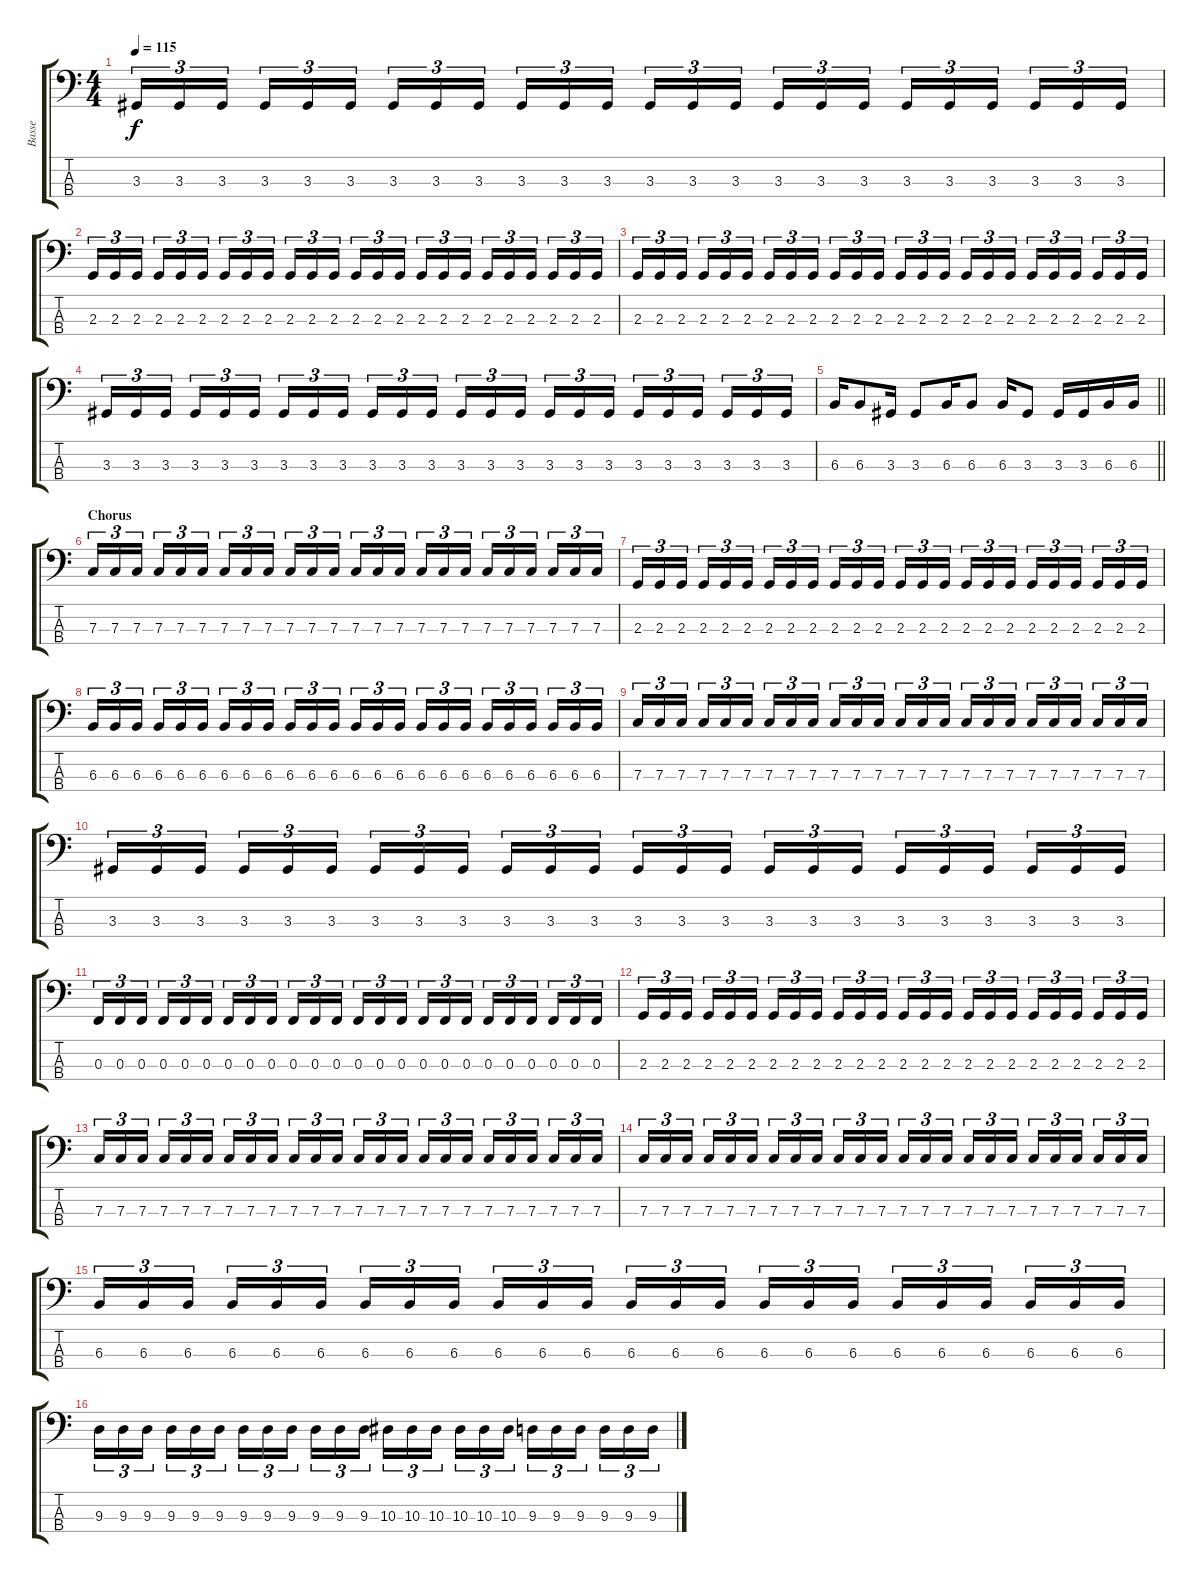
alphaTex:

\track ("Basse" "Basse") {instrument electricbassfinger}
\staff {score tabs}
\tuning (Eb2 Bb1 F1 C1) {hide}
\ts (4 4)
\tempo 115
\clef f4
\ks c
3.3.16{tu (3 2) dy f} 3.3.16{tu (3 2)} 3.3.16{tu (3 2) beam splitsecondary} 3.3.16{tu (3 2)} 3.3.16{tu (3 2)} 3.3.16{tu (3 2)} 3.3.16{tu (3 2)} 3.3.16{tu (3 2)} 3.3.16{tu (3 2) beam splitsecondary} 3.3.16{tu (3 2)} 3.3.16{tu (3 2)} 3.3.16{tu (3 2)} 3.3.16{tu (3 2)} 3.3.16{tu (3 2)} 3.3.16{tu (3 2) beam splitsecondary} 3.3.16{tu (3 2)} 3.3.16{tu (3 2)} 3.3.16{tu (3 2)} 3.3.16{tu (3 2)} 3.3.16{tu (3 2)} 3.3.16{tu (3 2) beam splitsecondary} 3.3.16{tu (3 2)} 3.3.16{tu (3 2)} 3.3.16{tu (3 2)} |
2.3.16{tu (3 2)} 2.3.16{tu (3 2)} 2.3.16{tu (3 2) beam splitsecondary} 2.3.16{tu (3 2)} 2.3.16{tu (3 2)} 2.3.16{tu (3 2)} 2.3.16{tu (3 2)} 2.3.16{tu (3 2)} 2.3.16{tu (3 2) beam splitsecondary} 2.3.16{tu (3 2)} 2.3.16{tu (3 2)} 2.3.16{tu (3 2)} 2.3.16{tu (3 2)} 2.3.16{tu (3 2)} 2.3.16{tu (3 2) beam splitsecondary} 2.3.16{tu (3 2)} 2.3.16{tu (3 2)} 2.3.16{tu (3 2)} 2.3.16{tu (3 2)} 2.3.16{tu (3 2)} 2.3.16{tu (3 2) beam splitsecondary} 2.3.16{tu (3 2)} 2.3.16{tu (3 2)} 2.3.16{tu (3 2)} |
2.3.16{tu (3 2)} 2.3.16{tu (3 2)} 2.3.16{tu (3 2) beam splitsecondary} 2.3.16{tu (3 2)} 2.3.16{tu (3 2)} 2.3.16{tu (3 2)} 2.3.16{tu (3 2)} 2.3.16{tu (3 2)} 2.3.16{tu (3 2) beam splitsecondary} 2.3.16{tu (3 2)} 2.3.16{tu (3 2)} 2.3.16{tu (3 2)} 2.3.16{tu (3 2)} 2.3.16{tu (3 2)} 2.3.16{tu (3 2) beam splitsecondary} 2.3.16{tu (3 2)} 2.3.16{tu (3 2)} 2.3.16{tu (3 2)} 2.3.16{tu (3 2)} 2.3.16{tu (3 2)} 2.3.16{tu (3 2) beam splitsecondary} 2.3.16{tu (3 2)} 2.3.16{tu (3 2)} 2.3.16{tu (3 2)} |
3.3.16{tu (3 2)} 3.3.16{tu (3 2)} 3.3.16{tu (3 2) beam splitsecondary} 3.3.16{tu (3 2)} 3.3.16{tu (3 2)} 3.3.16{tu (3 2)} 3.3.16{tu (3 2)} 3.3.16{tu (3 2)} 3.3.16{tu (3 2) beam splitsecondary} 3.3.16{tu (3 2)} 3.3.16{tu (3 2)} 3.3.16{tu (3 2)} 3.3.16{tu (3 2)} 3.3.16{tu (3 2)} 3.3.16{tu (3 2) beam splitsecondary} 3.3.16{tu (3 2)} 3.3.16{tu (3 2)} 3.3.16{tu (3 2)} 3.3.16{tu (3 2)} 3.3.16{tu (3 2)} 3.3.16{tu (3 2) beam splitsecondary} 3.3.16{tu (3 2)} 3.3.16{tu (3 2)} 3.3.16{tu (3 2)} |
\barLineRight lightlight
6.3.16 6.3.8 3.3.16 3.3.8 6.3.16 6.3.8 6.3.16 3.3.8 3.3.16 3.3.16 6.3.16 6.3.16 |
\section ("" "Chorus")
7.3.16{tu (3 2)} 7.3.16{tu (3 2)} 7.3.16{tu (3 2) beam splitsecondary} 7.3.16{tu (3 2)} 7.3.16{tu (3 2)} 7.3.16{tu (3 2)} 7.3.16{tu (3 2)} 7.3.16{tu (3 2)} 7.3.16{tu (3 2) beam splitsecondary} 7.3.16{tu (3 2)} 7.3.16{tu (3 2)} 7.3.16{tu (3 2)} 7.3.16{tu (3 2)} 7.3.16{tu (3 2)} 7.3.16{tu (3 2) beam splitsecondary} 7.3.16{tu (3 2)} 7.3.16{tu (3 2)} 7.3.16{tu (3 2)} 7.3.16{tu (3 2)} 7.3.16{tu (3 2)} 7.3.16{tu (3 2) beam splitsecondary} 7.3.16{tu (3 2)} 7.3.16{tu (3 2)} 7.3.16{tu (3 2)} |
2.3.16{tu (3 2)} 2.3.16{tu (3 2)} 2.3.16{tu (3 2) beam splitsecondary} 2.3.16{tu (3 2)} 2.3.16{tu (3 2)} 2.3.16{tu (3 2)} 2.3.16{tu (3 2)} 2.3.16{tu (3 2)} 2.3.16{tu (3 2) beam splitsecondary} 2.3.16{tu (3 2)} 2.3.16{tu (3 2)} 2.3.16{tu (3 2)} 2.3.16{tu (3 2)} 2.3.16{tu (3 2)} 2.3.16{tu (3 2) beam splitsecondary} 2.3.16{tu (3 2)} 2.3.16{tu (3 2)} 2.3.16{tu (3 2)} 2.3.16{tu (3 2)} 2.3.16{tu (3 2)} 2.3.16{tu (3 2) beam splitsecondary} 2.3.16{tu (3 2)} 2.3.16{tu (3 2)} 2.3.16{tu (3 2)} |
6.3.16{tu (3 2)} 6.3.16{tu (3 2)} 6.3.16{tu (3 2) beam splitsecondary} 6.3.16{tu (3 2)} 6.3.16{tu (3 2)} 6.3.16{tu (3 2)} 6.3.16{tu (3 2)} 6.3.16{tu (3 2)} 6.3.16{tu (3 2) beam splitsecondary} 6.3.16{tu (3 2)} 6.3.16{tu (3 2)} 6.3.16{tu (3 2)} 6.3.16{tu (3 2)} 6.3.16{tu (3 2)} 6.3.16{tu (3 2) beam splitsecondary} 6.3.16{tu (3 2)} 6.3.16{tu (3 2)} 6.3.16{tu (3 2)} 6.3.16{tu (3 2)} 6.3.16{tu (3 2)} 6.3.16{tu (3 2) beam splitsecondary} 6.3.16{tu (3 2)} 6.3.16{tu (3 2)} 6.3.16{tu (3 2)} |
7.3.16{tu (3 2)} 7.3.16{tu (3 2)} 7.3.16{tu (3 2) beam splitsecondary} 7.3.16{tu (3 2)} 7.3.16{tu (3 2)} 7.3.16{tu (3 2)} 7.3.16{tu (3 2)} 7.3.16{tu (3 2)} 7.3.16{tu (3 2) beam splitsecondary} 7.3.16{tu (3 2)} 7.3.16{tu (3 2)} 7.3.16{tu (3 2)} 7.3.16{tu (3 2)} 7.3.16{tu (3 2)} 7.3.16{tu (3 2) beam splitsecondary} 7.3.16{tu (3 2)} 7.3.16{tu (3 2)} 7.3.16{tu (3 2)} 7.3.16{tu (3 2)} 7.3.16{tu (3 2)} 7.3.16{tu (3 2) beam splitsecondary} 7.3.16{tu (3 2)} 7.3.16{tu (3 2)} 7.3.16{tu (3 2)} |
3.3.16{tu (3 2)} 3.3.16{tu (3 2)} 3.3.16{tu (3 2) beam splitsecondary} 3.3.16{tu (3 2)} 3.3.16{tu (3 2)} 3.3.16{tu (3 2)} 3.3.16{tu (3 2)} 3.3.16{tu (3 2)} 3.3.16{tu (3 2) beam splitsecondary} 3.3.16{tu (3 2)} 3.3.16{tu (3 2)} 3.3.16{tu (3 2)} 3.3.16{tu (3 2)} 3.3.16{tu (3 2)} 3.3.16{tu (3 2) beam splitsecondary} 3.3.16{tu (3 2)} 3.3.16{tu (3 2)} 3.3.16{tu (3 2)} 3.3.16{tu (3 2)} 3.3.16{tu (3 2)} 3.3.16{tu (3 2) beam splitsecondary} 3.3.16{tu (3 2)} 3.3.16{tu (3 2)} 3.3.16{tu (3 2)} |
0.3.16{tu (3 2)} 0.3.16{tu (3 2)} 0.3.16{tu (3 2) beam splitsecondary} 0.3.16{tu (3 2)} 0.3.16{tu (3 2)} 0.3.16{tu (3 2)} 0.3.16{tu (3 2)} 0.3.16{tu (3 2)} 0.3.16{tu (3 2) beam splitsecondary} 0.3.16{tu (3 2)} 0.3.16{tu (3 2)} 0.3.16{tu (3 2)} 0.3.16{tu (3 2)} 0.3.16{tu (3 2)} 0.3.16{tu (3 2) beam splitsecondary} 0.3.16{tu (3 2)} 0.3.16{tu (3 2)} 0.3.16{tu (3 2)} 0.3.16{tu (3 2)} 0.3.16{tu (3 2)} 0.3.16{tu (3 2) beam splitsecondary} 0.3.16{tu (3 2)} 0.3.16{tu (3 2)} 0.3.16{tu (3 2)} |
2.3.16{tu (3 2)} 2.3.16{tu (3 2)} 2.3.16{tu (3 2) beam splitsecondary} 2.3.16{tu (3 2)} 2.3.16{tu (3 2)} 2.3.16{tu (3 2)} 2.3.16{tu (3 2)} 2.3.16{tu (3 2)} 2.3.16{tu (3 2) beam splitsecondary} 2.3.16{tu (3 2)} 2.3.16{tu (3 2)} 2.3.16{tu (3 2)} 2.3.16{tu (3 2)} 2.3.16{tu (3 2)} 2.3.16{tu (3 2) beam splitsecondary} 2.3.16{tu (3 2)} 2.3.16{tu (3 2)} 2.3.16{tu (3 2)} 2.3.16{tu (3 2)} 2.3.16{tu (3 2)} 2.3.16{tu (3 2) beam splitsecondary} 2.3.16{tu (3 2)} 2.3.16{tu (3 2)} 2.3.16{tu (3 2)} |
7.3.16{tu (3 2)} 7.3.16{tu (3 2)} 7.3.16{tu (3 2) beam splitsecondary} 7.3.16{tu (3 2)} 7.3.16{tu (3 2)} 7.3.16{tu (3 2)} 7.3.16{tu (3 2)} 7.3.16{tu (3 2)} 7.3.16{tu (3 2) beam splitsecondary} 7.3.16{tu (3 2)} 7.3.16{tu (3 2)} 7.3.16{tu (3 2)} 7.3.16{tu (3 2)} 7.3.16{tu (3 2)} 7.3.16{tu (3 2) beam splitsecondary} 7.3.16{tu (3 2)} 7.3.16{tu (3 2)} 7.3.16{tu (3 2)} 7.3.16{tu (3 2)} 7.3.16{tu (3 2)} 7.3.16{tu (3 2) beam splitsecondary} 7.3.16{tu (3 2)} 7.3.16{tu (3 2)} 7.3.16{tu (3 2)} |
7.3.16{tu (3 2)} 7.3.16{tu (3 2)} 7.3.16{tu (3 2) beam splitsecondary} 7.3.16{tu (3 2)} 7.3.16{tu (3 2)} 7.3.16{tu (3 2)} 7.3.16{tu (3 2)} 7.3.16{tu (3 2)} 7.3.16{tu (3 2) beam splitsecondary} 7.3.16{tu (3 2)} 7.3.16{tu (3 2)} 7.3.16{tu (3 2)} 7.3.16{tu (3 2)} 7.3.16{tu (3 2)} 7.3.16{tu (3 2) beam splitsecondary} 7.3.16{tu (3 2)} 7.3.16{tu (3 2)} 7.3.16{tu (3 2)} 7.3.16{tu (3 2)} 7.3.16{tu (3 2)} 7.3.16{tu (3 2) beam splitsecondary} 7.3.16{tu (3 2)} 7.3.16{tu (3 2)} 7.3.16{tu (3 2)} |
6.3.16{tu (3 2)} 6.3.16{tu (3 2)} 6.3.16{tu (3 2) beam splitsecondary} 6.3.16{tu (3 2)} 6.3.16{tu (3 2)} 6.3.16{tu (3 2)} 6.3.16{tu (3 2)} 6.3.16{tu (3 2)} 6.3.16{tu (3 2) beam splitsecondary} 6.3.16{tu (3 2)} 6.3.16{tu (3 2)} 6.3.16{tu (3 2)} 6.3.16{tu (3 2)} 6.3.16{tu (3 2)} 6.3.16{tu (3 2) beam splitsecondary} 6.3.16{tu (3 2)} 6.3.16{tu (3 2)} 6.3.16{tu (3 2)} 6.3.16{tu (3 2)} 6.3.16{tu (3 2)} 6.3.16{tu (3 2) beam splitsecondary} 6.3.16{tu (3 2)} 6.3.16{tu (3 2)} 6.3.16{tu (3 2)} |
9.3.16{tu (3 2)} 9.3.16{tu (3 2)} 9.3.16{tu (3 2) beam splitsecondary} 9.3.16{tu (3 2)} 9.3.16{tu (3 2)} 9.3.16{tu (3 2)} 9.3.16{tu (3 2)} 9.3.16{tu (3 2)} 9.3.16{tu (3 2) beam splitsecondary} 9.3.16{tu (3 2)} 9.3.16{tu (3 2)} 9.3.16{tu (3 2)} 10.3.16{tu (3 2)} 10.3.16{tu (3 2)} 10.3.16{tu (3 2) beam splitsecondary} 10.3.16{tu (3 2)} 10.3.16{tu (3 2)} 10.3.16{tu (3 2)} 9.3.16{tu (3 2)} 9.3.16{tu (3 2)} 9.3.16{tu (3 2) beam splitsecondary} 9.3.16{tu (3 2)} 9.3.16{tu (3 2)} 9.3.16{tu (3 2)}
